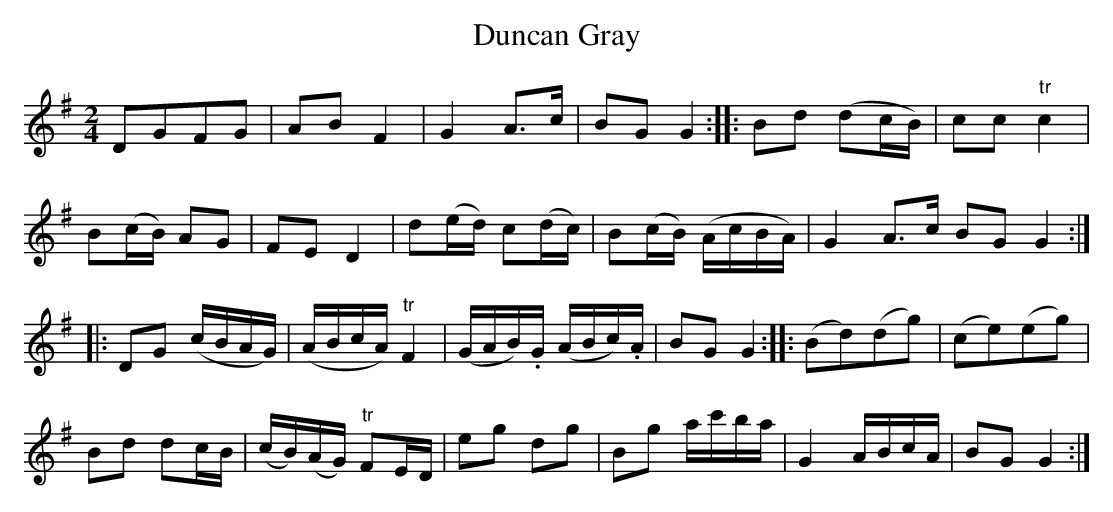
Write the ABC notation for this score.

X:1
T:Duncan Gray
L:1/8
M:2/4
K:G major
DGFG| AB F2| G2A>c| BG G2:: \
Bd (dc/B/)| cc "tr"c2|
B(c/B/) AG| FE D2|\
d(e/d/) c(d/c/)| B(c/B/) (A/c/B/A/)| G2A>c BG G2::
L:1/16
D2G2 (cBAG)| (ABcA) "tr"F4| \
(GAB).G (ABc).A| B2G2 G4::\
(B2d2)(d2g2)| (c2e2)(e2g2)|
B2d2 d2cB| (cB)(AG) "tr"F2ED|\
e2g2 d2g2| B2g2 ac'ba| G4 ABcA| B2G2 G4:|
